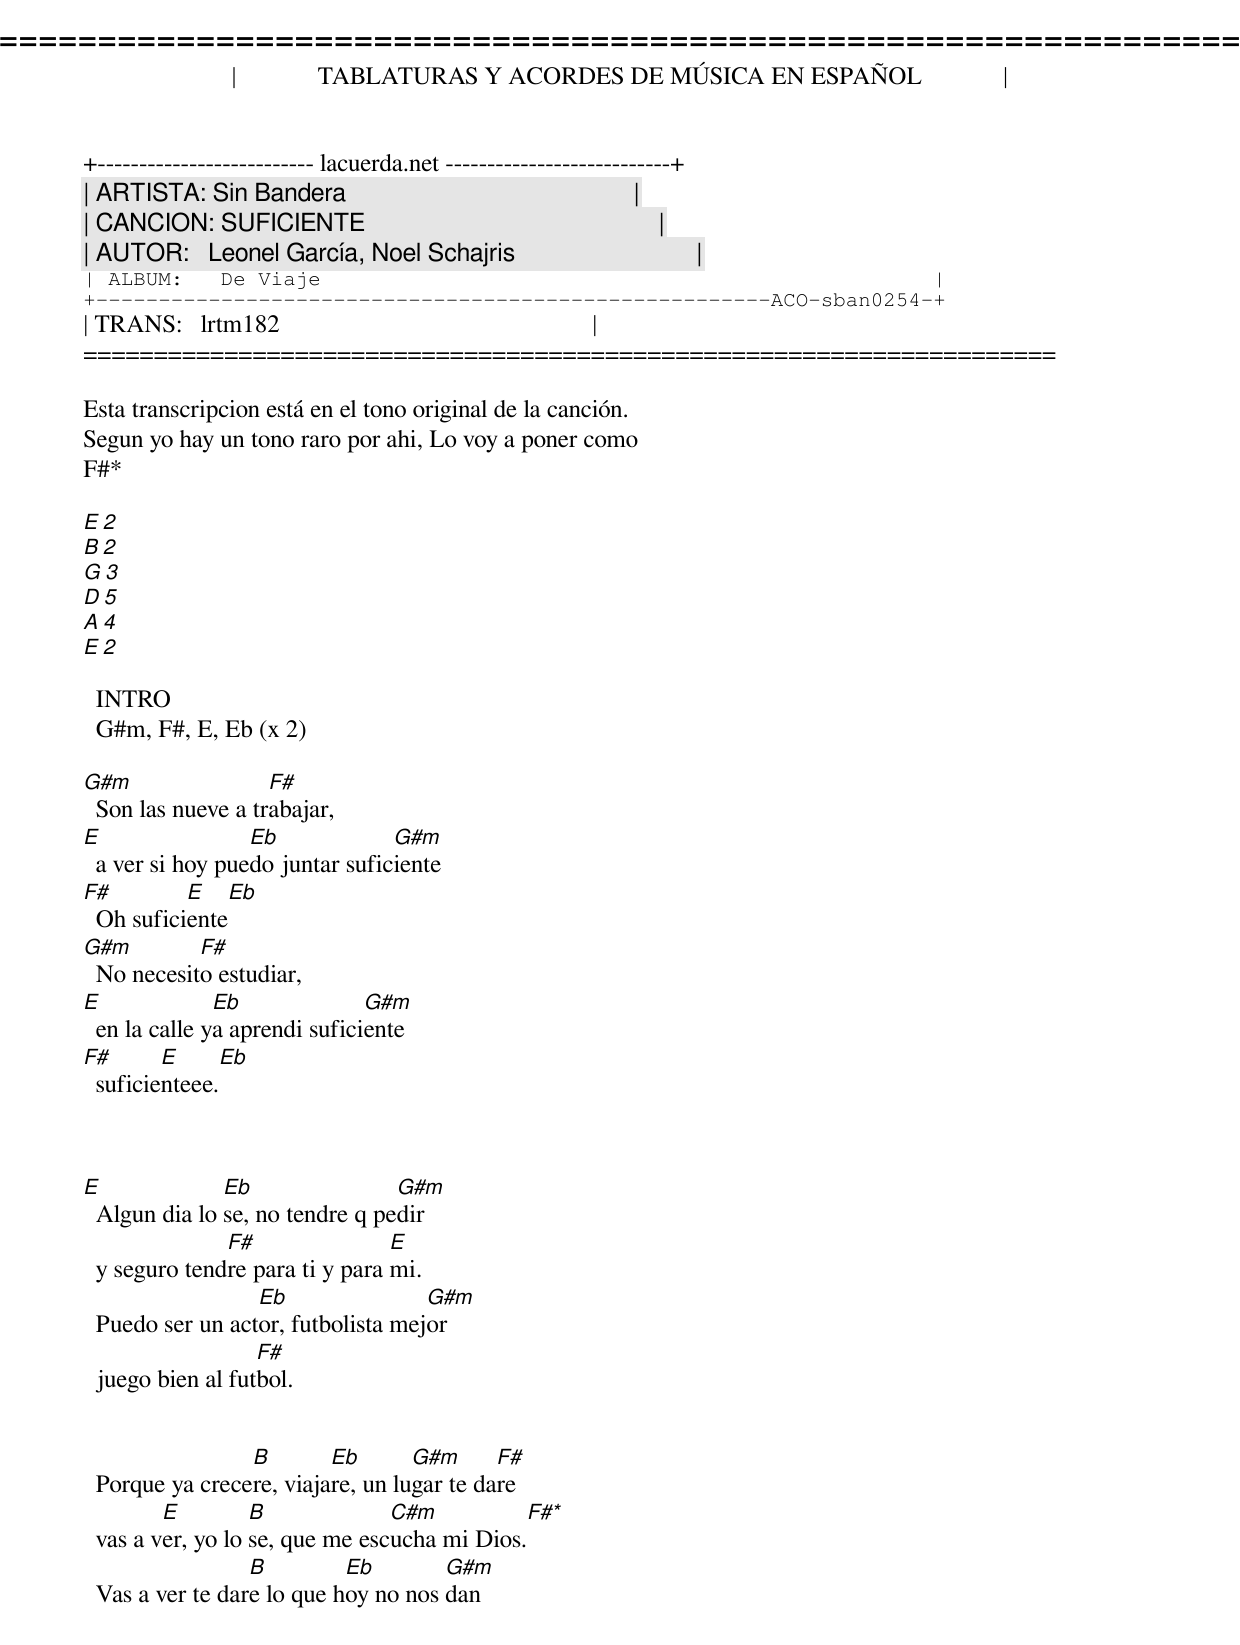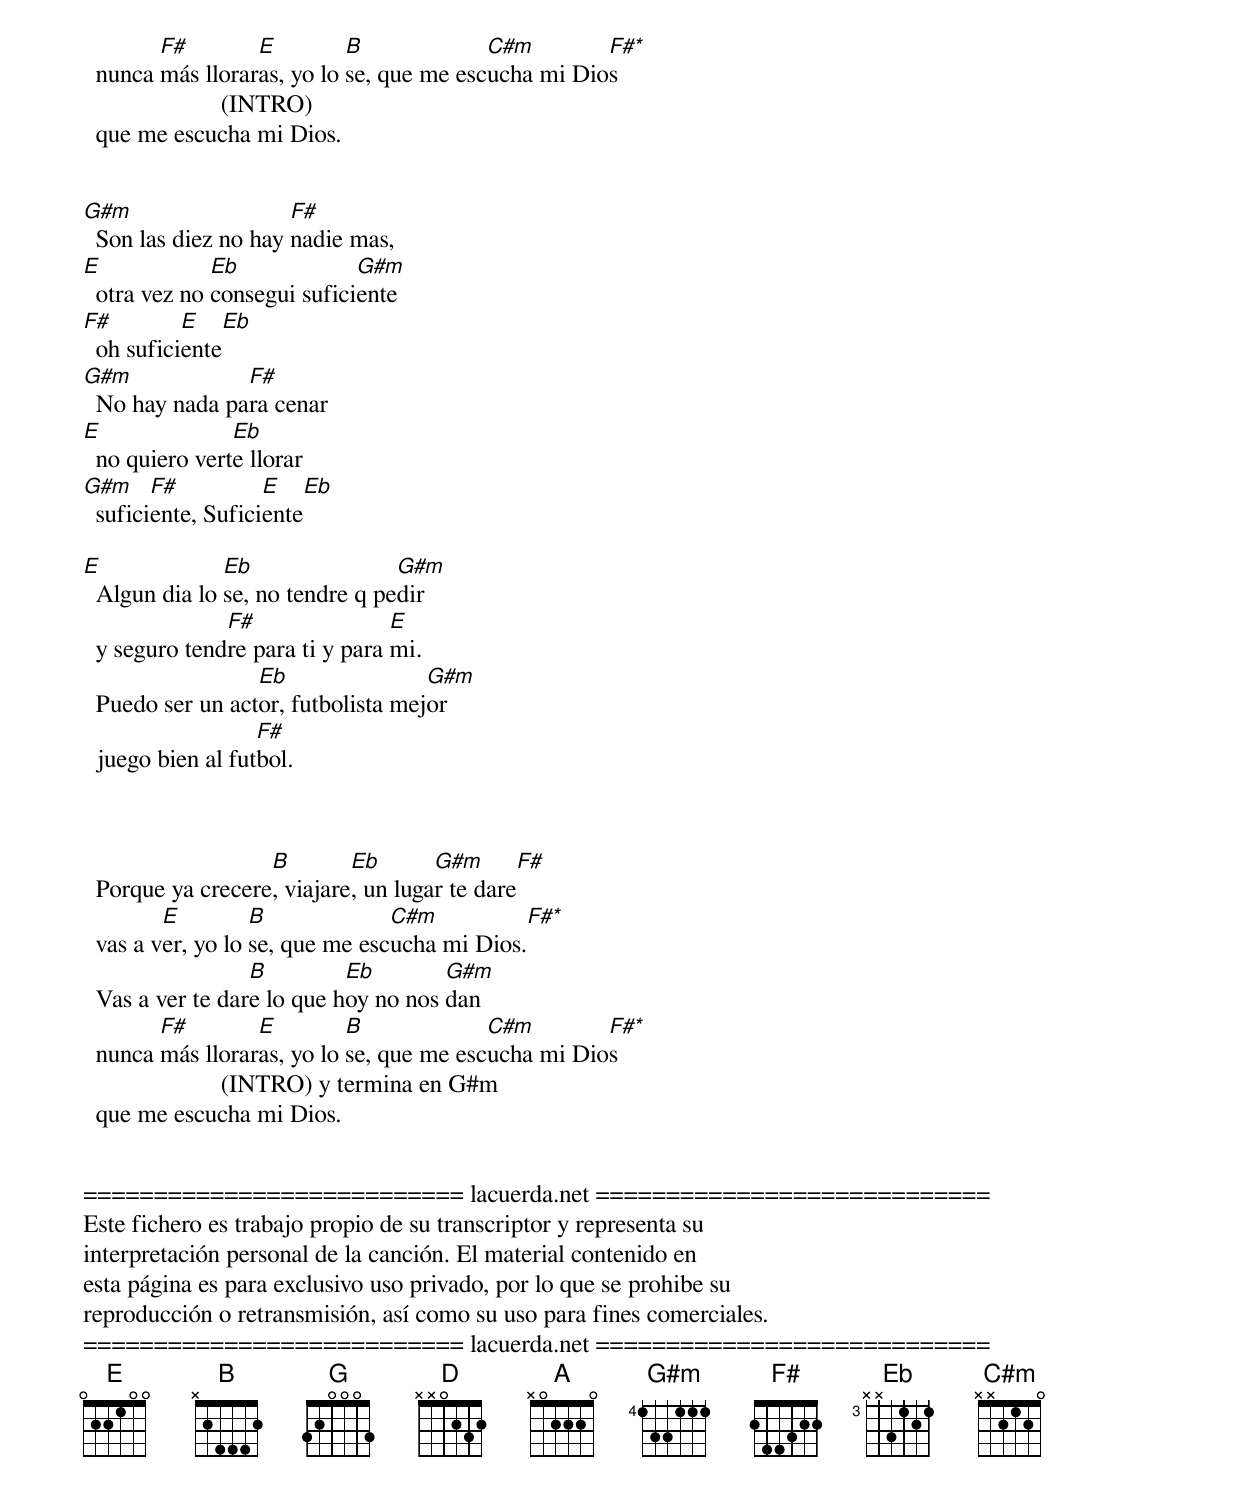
=====================================================================
|             TABLATURAS Y ACORDES DE MÚSICA EN ESPAÑOL             |
+-------------------------- lacuerda.net ---------------------------+
| ARTISTA: Sin Bandera                                              |
| CANCION: SUFICIENTE                                               |
| AUTOR:   Leonel García, Noel Schajris                             |
| ALBUM:   De Viaje                                                 |
+------------------------------------------------------ACO-sban0254-+
| TRANS:   lrtm182                                                  |
=====================================================================

Esta transcripcion está en el tono original de la canción.
Segun yo hay un tono raro por ahi, Lo voy a poner como
F#*

E 2
B 2
G 3
D 5
A 4
E 2

  INTRO
  G#m, F#, E, Eb (x 2)

G#m                 F#
  Son las nueve a trabajar,
E                 Eb             G#m
  a ver si hoy puedo juntar suficiente
F#         E      Eb
  Oh suficiente
G#m         F#
  No necesito estudiar,
E              Eb              G#m
  en la calle ya aprendi suficiente
F#       E       Eb
  suficienteee.



E              Eb                G#m
  Algun dia lo se, no tendre q pedir
               F#                E
  y seguro tendre para ti y para mi.
                  Eb                G#m
  Puedo ser un actor, futbolista mejor
                   F#
  juego bien al futbol.


                 B        Eb       G#m      F#
  Porque ya crecere, viajare, un lugar te dare
         E         B             C#m          F#*
  vas a ver, yo lo se, que me escucha mi Dios.
                  B         Eb        G#m
  Vas a ver te dare lo que hoy no nos dan
        F#        E         B             C#m        F#*
  nunca más lloraras, yo lo se, que me escucha mi Dios
                      (INTRO)
  que me escucha mi Dios.


G#m                   F#
  Son las diez no hay nadie mas,
E             Eb             G#m
  otra vez no consegui suficiente
F#         E     Eb
  oh suficiente
G#m             F#
  No hay nada para cenar
E               Eb
  no quiero verte llorar
G#m     F#          E     Eb
  suficiente, Suficiente

E              Eb                G#m
  Algun dia lo se, no tendre q pedir
               F#                E
  y seguro tendre para ti y para mi.
                  Eb                G#m
  Puedo ser un actor, futbolista mejor
                   F#
  juego bien al futbol.



                   B        Eb       G#m      F#
  Porque ya crecere, viajare, un lugar te dare
         E         B             C#m          F#*
  vas a ver, yo lo se, que me escucha mi Dios.
                  B         Eb        G#m
  Vas a ver te dare lo que hoy no nos dan
        F#        E         B             C#m        F#*
  nunca más lloraras, yo lo se, que me escucha mi Dios
                      (INTRO) y termina en G#m
  que me escucha mi Dios.


=========================== lacuerda.net ============================
Este fichero es trabajo propio de su transcriptor y representa su
interpretación personal de la canción. El material contenido en
esta página es para exclusivo uso privado, por lo que se prohibe su
reproducción o retransmisión, así como su uso para fines comerciales.
=========================== lacuerda.net ============================
